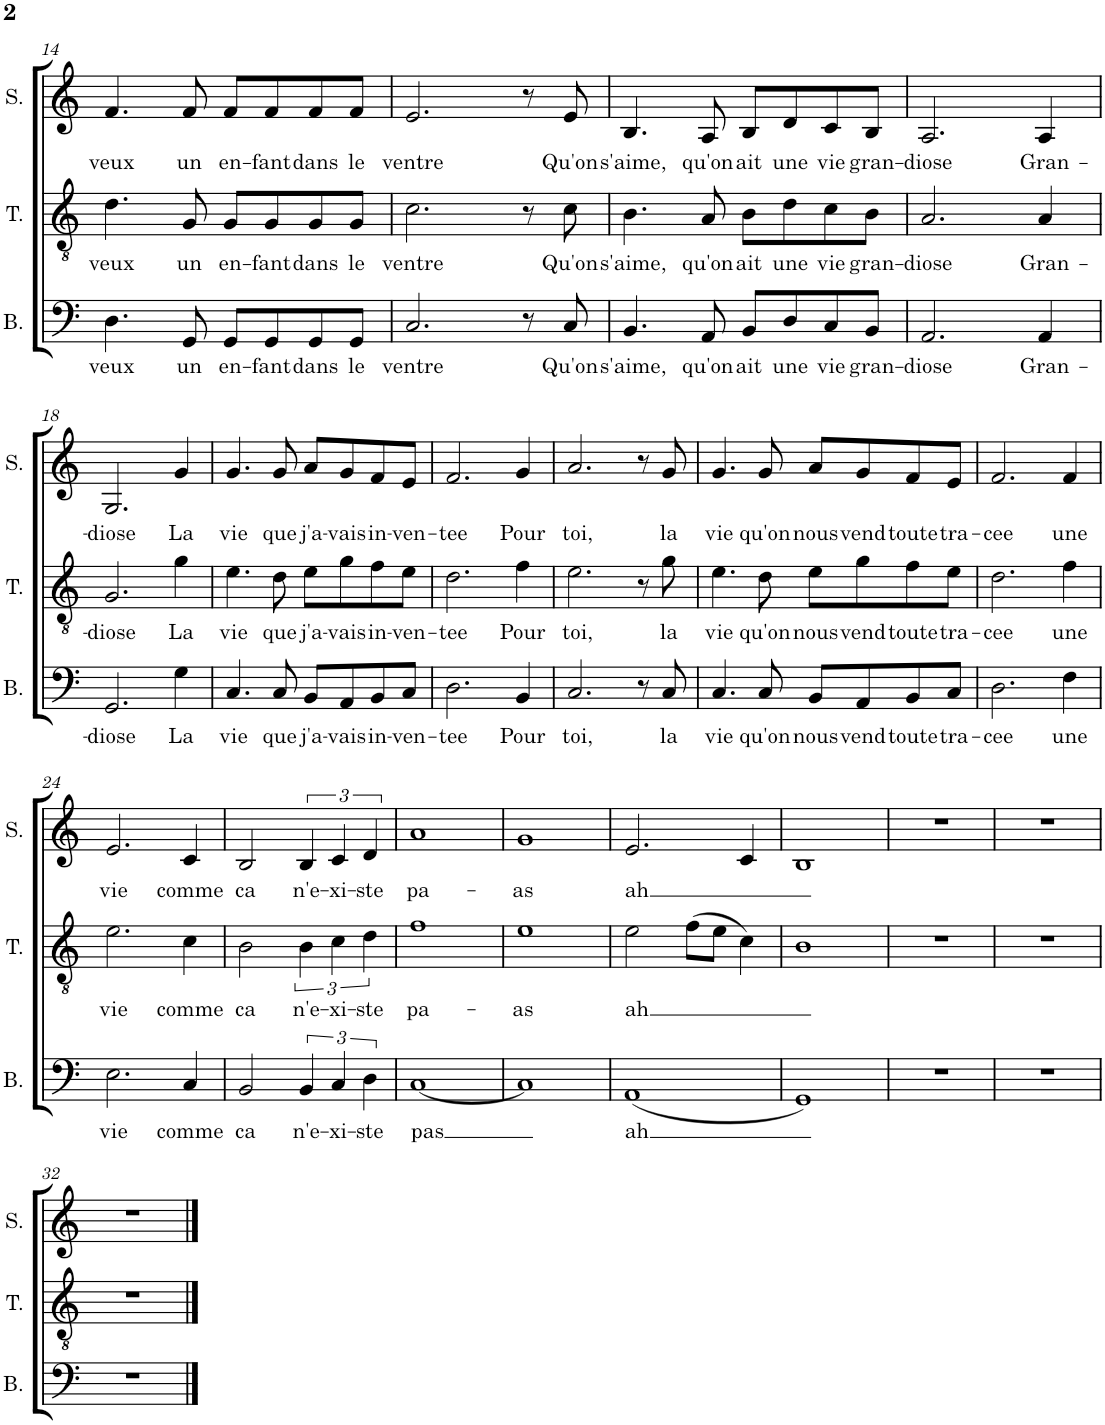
**kern	**text	**kern	**text	**kern	**text
*part3	*part3	*part2	*part2	*part1	*part1
*staff3	*staff3	*staff2	*staff2	*staff1	*staff1
*I"Bass	*	*I"Tenor	*	*I"Soprano	*
*I'B.	*	*I'T.	*	*I'S.	*
!!LO:PB:g=z
*clefF4	*	*clefGv2	*	*clefG2	*
*k[]	*	*k[]	*	*k[]	*
*M4/4	*	*M4/4	*	*M4/4	*
=14	=14	=14	=14	=14	=14
!	!LO:LY:b	!	!LO:LY:b	!	!LO:LY:b
4.D\	veux	4.d\	veux	4.f/	veux
!	!LO:LY:b	!	!LO:LY:b	!	!LO:LY:b
8GG/	un	8G/	un	8f/	un
!	!LO:LY:b	!	!LO:LY:b	!	!LO:LY:b
8GG/L	en-	8G/L	en-	8f/L	en-
!	!LO:LY:b	!	!LO:LY:b	!	!LO:LY:b
8GG/	-fant	8G/	-fant	8f/	-fant
!	!LO:LY:b	!	!LO:LY:b	!	!LO:LY:b
8GG/	dans	8G/	dans	8f/	dans
!	!LO:LY:b	!	!LO:LY:b	!	!LO:LY:b
8GG/J	le	8G/J	le	8f/J	le
=15	=15	=15	=15	=15	=15
!	!LO:LY:b	!	!LO:LY:b	!	!LO:LY:b
2.C/	ventre	2.c\	ventre	2.e/	ventre
8r	.	8r	.	8r	.
!	!LO:LY:b	!	!LO:LY:b	!	!LO:LY:b
8C/	Qu'on	8c\	Qu'on	8e/	Qu'on
=16	=16	=16	=16	=16	=16
!	!LO:LY:b	!	!LO:LY:b	!	!LO:LY:b
4.BB/	s'aime,	4.B\	s'aime,	4.B/	s'aime,
!	!LO:LY:b	!	!LO:LY:b	!	!LO:LY:b
8AA/	qu'on	8A/	qu'on	8A/	qu'on
!	!LO:LY:b	!	!LO:LY:b	!	!LO:LY:b
8BB/L	ait	8B\L	ait	8B/L	ait
!	!LO:LY:b	!	!LO:LY:b	!	!LO:LY:b
8D/	une	8d\	une	8d/	une
!	!LO:LY:b	!	!LO:LY:b	!	!LO:LY:b
8C/	vie	8c\	vie	8c/	vie
!	!LO:LY:b	!	!LO:LY:b	!	!LO:LY:b
8BB/J	gran-	8B\J	gran-	8B/J	gran-
=17	=17	=17	=17	=17	=17
!	!LO:LY:b	!	!LO:LY:b	!	!LO:LY:b
2.AA/	-diose	2.A/	-diose	2.A/	-diose
!	!LO:LY:b	!	!LO:LY:b	!	!LO:LY:b
4AA/	Gran-	4A/	Gran-	4A/	Gran-
!!LO:LB:g=z
=18	=18	=18	=18	=18	=18
!	!LO:LY:b	!	!LO:LY:b	!	!LO:LY:b
2.GG/	-diose	2.G/	-diose	2.G/	-diose
!	!LO:LY:b	!	!LO:LY:b	!	!LO:LY:b
4G\	La	4g\	La	4g/	La
=19	=19	=19	=19	=19	=19
!	!LO:LY:b	!	!LO:LY:b	!	!LO:LY:b
4.C/	vie	4.e\	vie	4.g/	vie
!	!LO:LY:b	!	!LO:LY:b	!	!LO:LY:b
8C/	que	8d\	que	8g/	que
!	!LO:LY:b	!	!LO:LY:b	!	!LO:LY:b
8BB/L	j'a-	8e\L	j'a-	8a/L	j'a-
!	!LO:LY:b	!	!LO:LY:b	!	!LO:LY:b
8AA/	-vais	8g\	-vais	8g/	-vais
!	!LO:LY:b	!	!LO:LY:b	!	!LO:LY:b
8BB/	in-	8f\	in-	8f/	in-
!	!LO:LY:b	!	!LO:LY:b	!	!LO:LY:b
8C/J	-ven-	8e\J	-ven-	8e/J	-ven-
=20	=20	=20	=20	=20	=20
!	!LO:LY:b	!	!LO:LY:b	!	!LO:LY:b
2.D\	-tee	2.d\	-tee	2.f/	-tee
!	!LO:LY:b	!	!LO:LY:b	!	!LO:LY:b
4BB/	Pour	4f\	Pour	4g/	Pour
=21	=21	=21	=21	=21	=21
!	!LO:LY:b	!	!LO:LY:b	!	!LO:LY:b
2.C/	toi,	2.e\	toi,	2.a/	toi,
8r	.	8r	.	8r	.
!	!LO:LY:b	!	!LO:LY:b	!	!LO:LY:b
8C/	la	8g\	la	8g/	la
=22	=22	=22	=22	=22	=22
!	!LO:LY:b	!	!LO:LY:b	!	!LO:LY:b
4.C/	vie	4.e\	vie	4.g/	vie
!	!LO:LY:b	!	!LO:LY:b	!	!LO:LY:b
8C/	qu'on	8d\	qu'on	8g/	qu'on
!	!LO:LY:b	!	!LO:LY:b	!	!LO:LY:b
8BB/L	nous	8e\L	nous	8a/L	nous
!	!LO:LY:b	!	!LO:LY:b	!	!LO:LY:b
8AA/	vend	8g\	vend	8g/	vend
!	!LO:LY:b	!	!LO:LY:b	!	!LO:LY:b
8BB/	toute	8f\	toute	8f/	toute
!	!LO:LY:b	!	!LO:LY:b	!	!LO:LY:b
8C/J	tra-	8e\J	tra-	8e/J	tra-
=23	=23	=23	=23	=23	=23
!	!LO:LY:b	!	!LO:LY:b	!	!LO:LY:b
2.D\	-cee	2.d\	-cee	2.f/	-cee
!	!LO:LY:b	!	!LO:LY:b	!	!LO:LY:b
4F\	une	4f\	une	4f/	une
!!LO:LB:g=z
=24	=24	=24	=24	=24	=24
!	!LO:LY:b	!	!LO:LY:b	!	!LO:LY:b
2.E\	vie	2.e\	vie	2.e/	vie
!	!LO:LY:b	!	!LO:LY:b	!	!LO:LY:b
4C/	comme	4c\	comme	4c/	comme
=25	=25	=25	=25	=25	=25
!	!LO:LY:b	!	!LO:LY:b	!	!LO:LY:b
2BB/	ca	2B\	ca	2B/	ca
!	!LO:LY:b	!	!LO:LY:b	!	!LO:LY:b
6BB/	n'e-	6B\	n'e-	6B/	n'e-
!	!LO:LY:b	!	!LO:LY:b	!	!LO:LY:b
6C/	-xi-	6c\	-xi-	6c/	-xi-
!	!LO:LY:b	!	!LO:LY:b	!	!LO:LY:b
6D\	-ste	6d\	-ste	6d/	-ste
=26	=26	=26	=26	=26	=26
!	!LO:LY:b	!	!LO:LY:b	!	!LO:LY:b
[1C	pas	1f	pa-	1a	pa-
=27	=27	=27	=27	=27	=27
!	!	!	!LO:LY:b	!	!LO:LY:b
1C]	.	1e	-as	1g	-as
=28	=28	=28	=28	=28	=28
!	!LO:LY:b	!	!LO:LY:b	!	!LO:LY:b
(1AA	ah	2e\	ah	2.e/	ah
.	.	(8f\L	.	.	.
.	.	8e\J	.	.	.
.	.	4c\)	.	4c/	.
=29	=29	=29	=29	=29	=29
1GG)	.	1B	.	1B	.
=30	=30	=30	=30	=30	=30
1r	.	1r	.	1r	.
=31	=31	=31	=31	=31	=31
1r	.	1r	.	1r	.
!!LO:LB:g=z
=32	=32	=32	=32	=32	=32
1r	.	1r	.	1r	.
==	==	==	==	==	==
*-	*-	*-	*-	*-	*-
